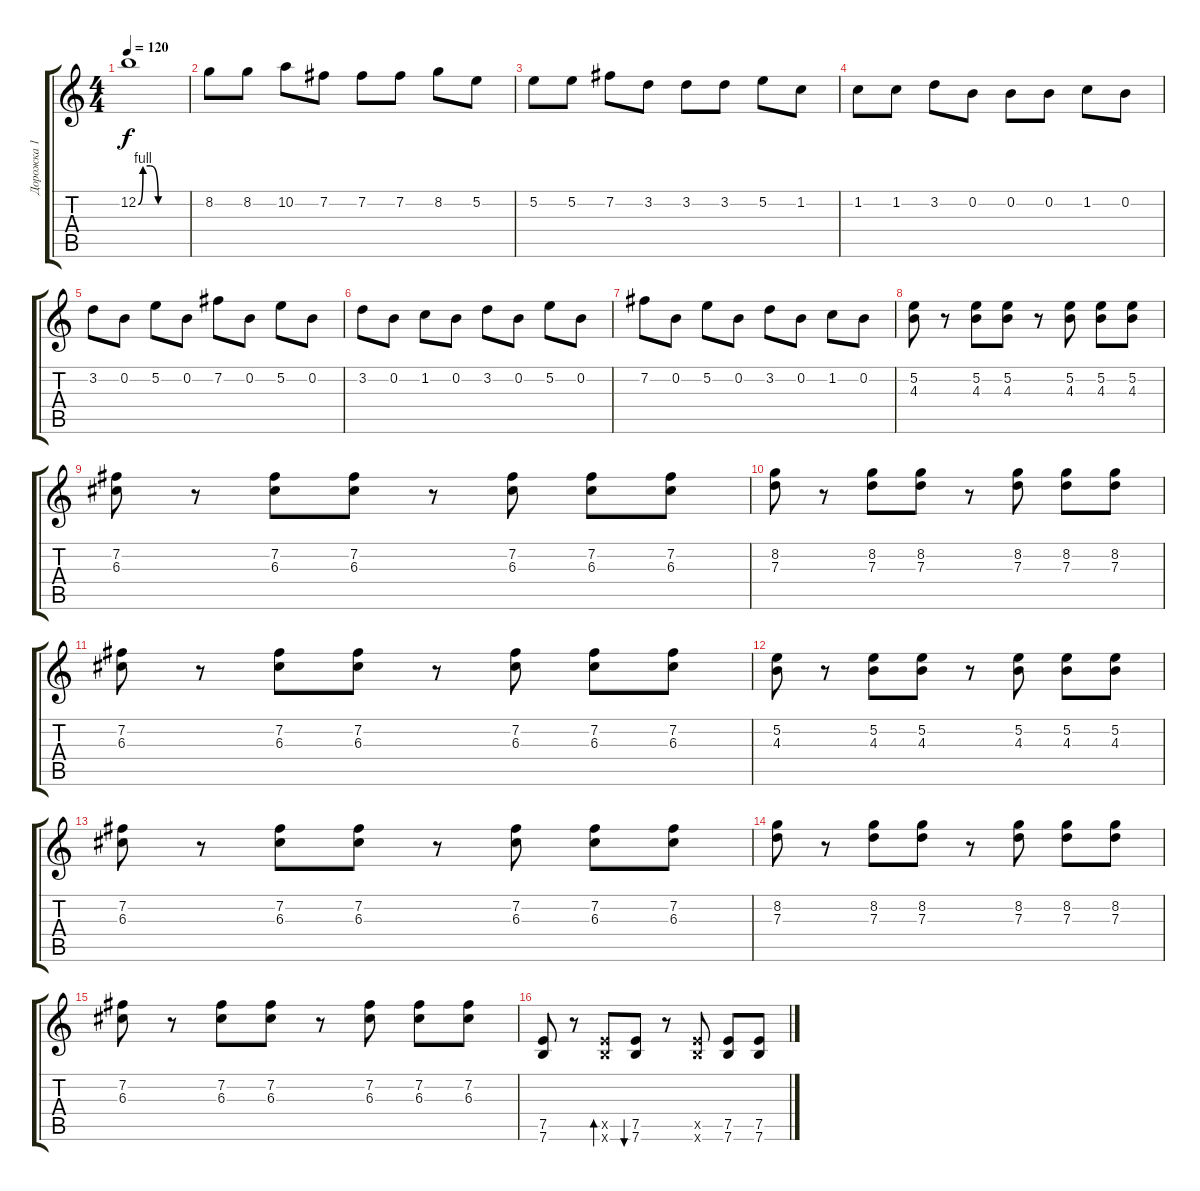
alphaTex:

\track ("Дорожка 1" "Дорожка 1") {instrument acousticguitarsteel}
\staff {score tabs}
\tuning (E4 B3 G3 D3 A2 E2) {hide}
\ts (4 4)
\tempo 120
\clef g2
\ks c
12.2{be (custom 0 0 6 4 15 4 25 0 60 0)}.1{dy f} |
8.2.8 8.2.8 10.2.8 7.2.8 7.2.8 7.2.8 8.2.8 5.2.8 |
5.2.8 5.2.8 7.2.8 3.2.8 3.2.8 3.2.8 5.2.8 1.2.8 |
1.2.8 1.2.8 3.2.8 0.2.8 0.2.8 0.2.8 1.2.8 0.2.8 |
3.2.8 0.2.8 5.2.8 0.2.8 7.2.8 0.2.8 5.2.8 0.2.8 |
3.2.8 0.2.8 1.2.8 0.2.8 3.2.8 0.2.8 5.2.8 0.2.8 |
7.2.8 0.2.8 5.2.8 0.2.8 3.2.8 0.2.8 1.2.8 0.2.8 |
(5.2 4.3).8 r.8 (5.2 4.3).8 (5.2 4.3).8 r.8 (5.2 4.3).8 (5.2 4.3).8 (5.2 4.3).8 |
(7.2 6.3).8 r.8 (7.2 6.3).8 (7.2 6.3).8 r.8 (7.2 6.3).8 (7.2 6.3).8 (7.2 6.3).8 |
(8.2 7.3).8 r.8 (8.2 7.3).8 (8.2 7.3).8 r.8 (8.2 7.3).8 (8.2 7.3).8 (8.2 7.3).8 |
(7.2 6.3).8 r.8 (7.2 6.3).8 (7.2 6.3).8 r.8 (7.2 6.3).8 (7.2 6.3).8 (7.2 6.3).8 |
(5.2 4.3).8 r.8 (5.2 4.3).8 (5.2 4.3).8 r.8 (5.2 4.3).8 (5.2 4.3).8 (5.2 4.3).8 |
(7.2 6.3).8 r.8 (7.2 6.3).8 (7.2 6.3).8 r.8 (7.2 6.3).8 (7.2 6.3).8 (7.2 6.3).8 |
(8.2 7.3).8 r.8 (8.2 7.3).8 (8.2 7.3).8 r.8 (8.2 7.3).8 (8.2 7.3).8 (8.2 7.3).8 |
(7.2 6.3).8 r.8 (7.2 6.3).8 (7.2 6.3).8 r.8 (7.2 6.3).8 (7.2 6.3).8 (7.2 6.3).8 |
(7.5 7.6).8 r.8 (7.5{x} 7.6{x}).8{bd 60} (7.5 7.6).8{bu 60} r.8 (7.5{x} 7.6{x}).8 (7.5 7.6).8 (7.5 7.6).8
